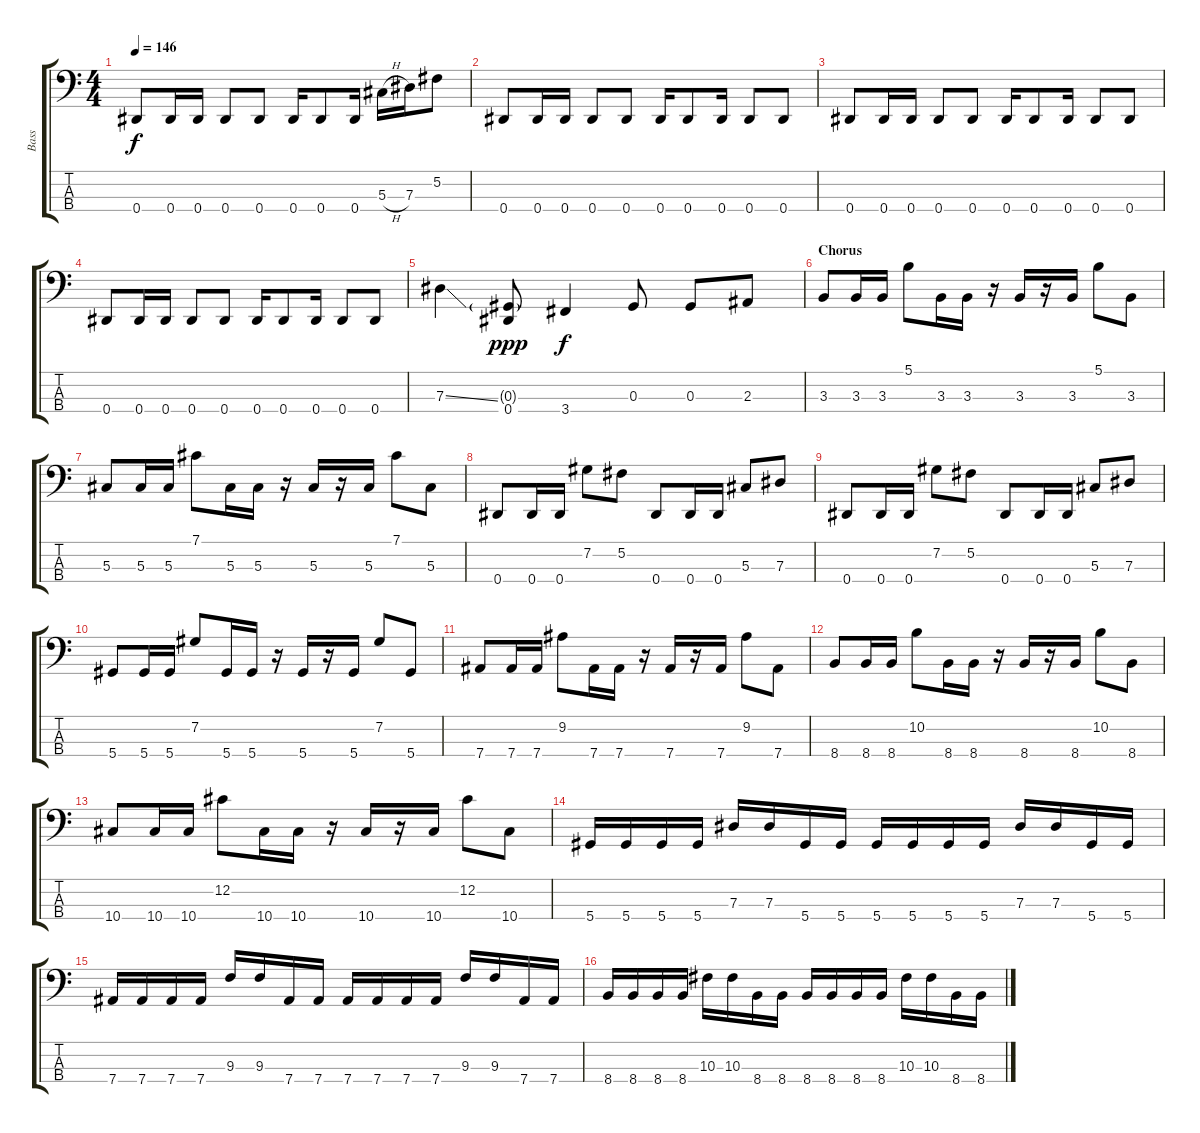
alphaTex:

\track ("Bass" "Bass") {instrument electricbassfinger}
\staff {score tabs}
\tuning (Gb2 Db2 Ab1 Eb1) {hide}
\ts (4 4)
\tempo 146
\clef f4
\ks c
0.4.8{dy f} 0.4.16 0.4.16 0.4.8 0.4.8 0.4.16 0.4.8 0.4.16 5.3{h}.16 7.3.16 5.2.8 |
0.4.8 0.4.16 0.4.16 0.4.8 0.4.8 0.4.16 0.4.8 0.4.16 0.4.8 0.4.8 |
0.4.8 0.4.16 0.4.16 0.4.8 0.4.8 0.4.16 0.4.8 0.4.16 0.4.8 0.4.8 |
0.4.8 0.4.16 0.4.16 0.4.8 0.4.8 0.4.16 0.4.8 0.4.16 0.4.8 0.4.8 |
7.3{ss}.4 (0.3{g} 0.4).8{dy ppp} 3.4.4{dy f} 0.3.8 0.3.8 2.3.8 |
\section ("" "Chorus")
3.3.8 3.3.16 3.3.16 5.1.8 3.3.16 3.3.16 r.16 3.3.16 r.16 3.3.16 5.1.8 3.3.8 |
5.3.8 5.3.16 5.3.16 7.1.8 5.3.16 5.3.16 r.16 5.3.16 r.16 5.3.16 7.1.8 5.3.8 |
0.4.8 0.4.16 0.4.16 7.2.8 5.2.8 0.4.8 0.4.16 0.4.16 5.3.8 7.3.8 |
0.4.8 0.4.16 0.4.16 7.2.8 5.2.8 0.4.8 0.4.16 0.4.16 5.3.8 7.3.8 |
5.4.8 5.4.16 5.4.16 7.2.8 5.4.16 5.4.16 r.16 5.4.16 r.16 5.4.16 7.2.8 5.4.8 |
7.4.8 7.4.16 7.4.16 9.2.8 7.4.16 7.4.16 r.16 7.4.16 r.16 7.4.16 9.2.8 7.4.8 |
8.4.8 8.4.16 8.4.16 10.2.8 8.4.16 8.4.16 r.16 8.4.16 r.16 8.4.16 10.2.8 8.4.8 |
10.4.8 10.4.16 10.4.16 12.2.8 10.4.16 10.4.16 r.16 10.4.16 r.16 10.4.16 12.2.8 10.4.8 |
5.4.16 5.4.16 5.4.16 5.4.16 7.3.16 7.3.16 5.4.16 5.4.16 5.4.16 5.4.16 5.4.16 5.4.16 7.3.16 7.3.16 5.4.16 5.4.16 |
7.4.16 7.4.16 7.4.16 7.4.16 9.3.16 9.3.16 7.4.16 7.4.16 7.4.16 7.4.16 7.4.16 7.4.16 9.3.16 9.3.16 7.4.16 7.4.16 |
8.4.16 8.4.16 8.4.16 8.4.16 10.3.16 10.3.16 8.4.16 8.4.16 8.4.16 8.4.16 8.4.16 8.4.16 10.3.16 10.3.16 8.4.16 8.4.16
